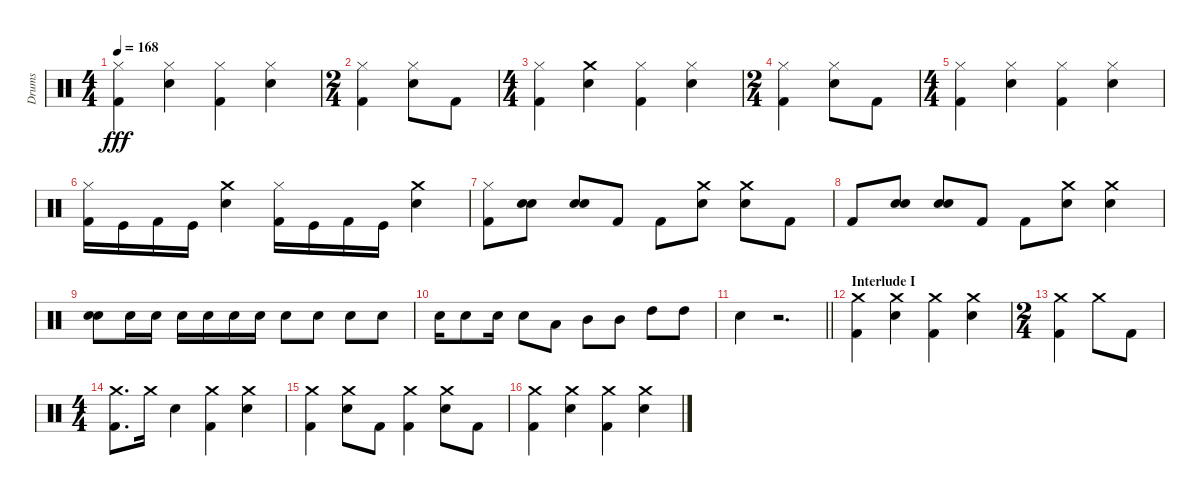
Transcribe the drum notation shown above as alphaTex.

\track ("Drums" "Drums") {instrument percussion}
\staff {score}
\articulation defaults
\ts (4 4)
\tempo 168
\clef neutral
\ks c
("Kick (hit) 2" "Hi-Hat (closed)").4{dy fff} ("Snare (hit) 2" "Hi-Hat (closed)").4 ("Kick (hit) 2" "Hi-Hat (closed)").4 ("Snare (hit) 2" "Hi-Hat (closed)").4 |
\ts (2 4)
("Hi-Hat (closed)" "Kick (hit) 2").4 ("Snare (hit) 2" "Hi-Hat (closed)").8 "Kick (hit) 2".8 |
\ts (4 4)
("Kick (hit) 2" "Hi-Hat (closed)").4 ("Crash medium (hit)" "Snare (hit) 2").4 ("Kick (hit) 2" "Hi-Hat (closed)").4 ("Snare (hit) 2" "Hi-Hat (closed)").4 |
\ts (2 4)
("Hi-Hat (closed)" "Kick (hit) 2").4 ("Snare (hit) 2" "Hi-Hat (closed)").8 "Kick (hit) 2".8 |
\ts (4 4)
("Kick (hit) 2" "Hi-Hat (closed)").4 ("Snare (hit) 2" "Hi-Hat (closed)").4 ("Kick (hit) 2" "Hi-Hat (closed)").4 ("Snare (hit) 2" "Hi-Hat (closed)").4 |
("Hi-Hat (closed)" "Kick (hit) 2").16 "Kick (hit)".16 "Kick (hit) 2".16 "Kick (hit)".16 ("Crash medium (hit)" "Snare (hit) 2").4 ("Hi-Hat (closed)" "Kick (hit) 2").16 "Kick (hit)".16 "Kick (hit) 2".16 "Kick (hit)".16 ("Crash medium (hit)" "Snare (hit) 2").4 |
("Kick (hit) 2" "Hi-Hat (closed)").8 ("Snare (hit) 2" "Snare (hit) 2").8 ("Snare (hit) 2" "Snare (hit) 2").8 "Kick (hit) 2".8 "Kick (hit) 2".8 ("Snare (hit) 2" "Crash medium (hit)").8 ("Snare (hit) 2" "Crash medium (hit)").8 "Kick (hit) 2".8 |
"Kick (hit) 2".8 ("Snare (hit) 2" "Snare (hit) 2").8 ("Snare (hit) 2" "Snare (hit) 2").8 "Kick (hit) 2".8 "Kick (hit) 2".8 ("Crash medium (hit)" "Snare (hit) 2").8 ("Snare (hit) 2" "Crash medium (hit)").4 |
("Snare (hit) 2" "Snare (hit) 2").8 "Snare (hit) 2".16 "Snare (hit) 2".16 "Snare (hit) 2".16 "Snare (hit) 2".16 "Snare (hit) 2".16 "Snare (hit) 2".16 "Snare (hit) 2".8 "Snare (hit) 2".8 "Snare (hit) 2".8 "Snare (hit) 2".8 |
"Snare (hit) 2".16 "Snare (hit) 2".8 "Snare (hit) 2".16 "Snare (hit) 2".8 "Low Tom (hit)".8 "Mid Tom (hit)".8 "Mid Tom (hit)".8 "High Tom (hit)".8 "High Tom (hit)".8 |
\barLineRight lightlight "Snare (hit) 2".4
r.2{d} |
\section ("" "Interlude I")
("Kick (hit) 2" "Crash medium (hit)").4 ("Snare (hit) 2" "Crash medium (hit)").4 ("Kick (hit) 2" "Crash medium (hit)").4 ("Snare (hit) 2" "Crash medium (hit)").4 |
\ts (2 4)
("Kick (hit) 2" "Crash medium (hit)").4 "Crash medium (hit)".8 "Kick (hit) 2".8 |
\ts (4 4)
("Kick (hit) 2" "Crash medium (hit)").8{d} "Crash medium (hit)".16 "Snare (hit) 2".4 ("Kick (hit) 2" "Crash medium (hit)").4 ("Snare (hit) 2" "Crash medium (hit)").4 |
("Kick (hit) 2" "Crash medium (hit)").4 ("Snare (hit) 2" "Crash medium (hit)").8 "Kick (hit) 2".8 ("Kick (hit) 2" "Crash medium (hit)").4 ("Snare (hit) 2" "Crash medium (hit)").8 "Kick (hit) 2".8 |
("Kick (hit) 2" "Crash medium (hit)").4 ("Snare (hit) 2" "Crash medium (hit)").4 ("Kick (hit) 2" "Crash medium (hit)").4 ("Snare (hit) 2" "Crash medium (hit)").4
